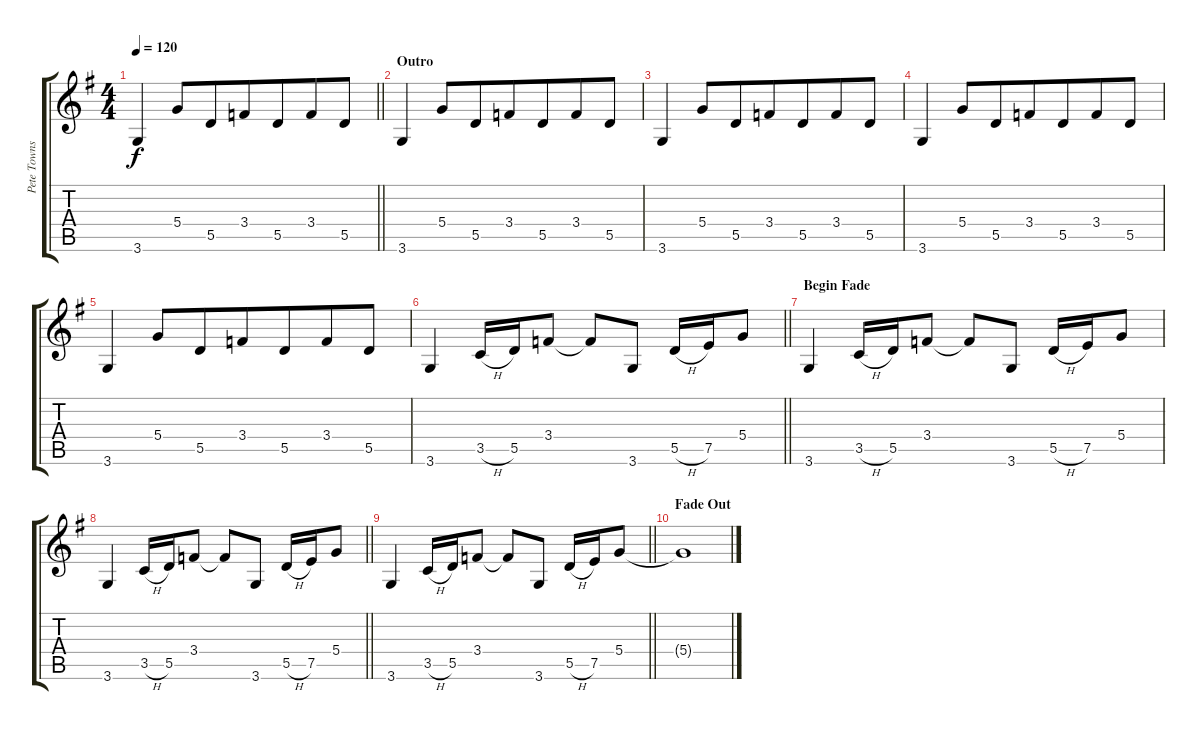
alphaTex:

\track ("Pete Townshend" "Pete Towns") {instrument overdrivenguitar}
\staff {score tabs}
\tuning (E4 B3 G3 D3 A2 E2) {hide}
\ts (4 4)
\tempo 120
\clef g2
\barLineRight lightlight
\ks g
3.6.4{dy f beam merge} 5.4.8{beam merge} 5.5.8{beam merge} 3.4.8 5.5.8{beam merge} 3.4.8{beam merge} 5.5.8 |
\section ("" "Outro")
3.6.4{beam merge} 5.4.8{beam merge} 5.5.8{beam merge} 3.4.8 5.5.8{beam merge} 3.4.8{beam merge} 5.5.8 |
3.6.4{beam merge} 5.4.8{beam merge} 5.5.8{beam merge} 3.4.8 5.5.8{beam merge} 3.4.8{beam merge} 5.5.8 |
3.6.4{beam merge} 5.4.8{beam merge} 5.5.8{beam merge} 3.4.8 5.5.8{beam merge} 3.4.8{beam merge} 5.5.8 |
3.6.4{beam merge} 5.4.8{beam merge} 5.5.8{beam merge} 3.4.8 5.5.8{beam merge} 3.4.8{beam merge} 5.5.8 |
\barLineRight lightlight
3.6.4 3.5{h}.16 5.5.16{beam merge} 3.4.8 3.4{t}.8{beam merge} 3.6.8 5.5{h}.16 7.5.16{beam merge} 5.4.8 |
\section ("" "Begin Fade")
3.6.4{volume 0} 3.5{h}.16 5.5.16{beam merge} 3.4.8 3.4{t}.8{beam merge} 3.6.8 5.5{h}.16 7.5.16{beam merge} 5.4.8 |
\barLineRight lightlight
3.6.4 3.5{h}.16 5.5.16{beam merge} 3.4.8 3.4{t}.8{beam merge} 3.6.8 5.5{h}.16 7.5.16{beam merge} 5.4.8 |
\barLineRight lightlight
3.6.4 3.5{h}.16 5.5.16{beam merge} 3.4.8 3.4{t}.8{beam merge} 3.6.8 5.5{h}.16 7.5.16{beam merge} 5.4.8 |
\section ("" "Fade Out")
5.4{t}.1
